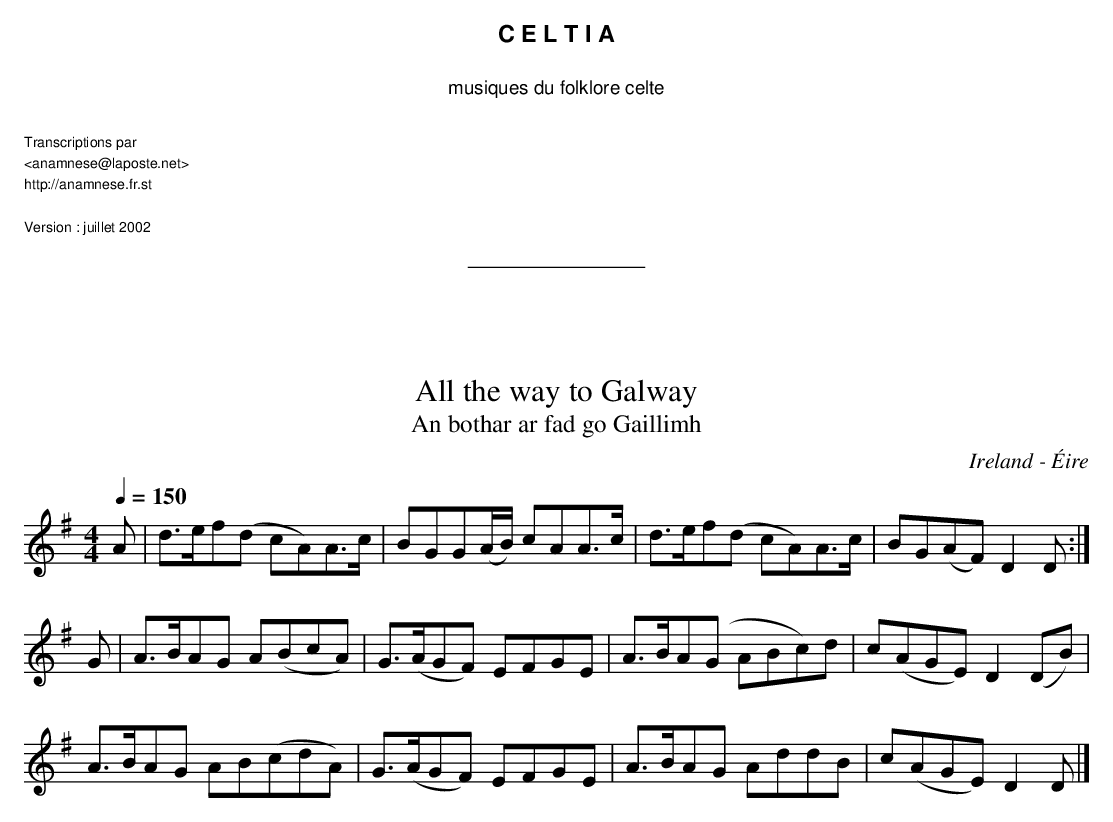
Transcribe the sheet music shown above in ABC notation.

X:1
T:All the way to Galway
T:An bothar ar fad go Gaillimh
O:Ireland - Éire
M:4/4
L:1/8
Q:1/4=150
K:G
A | d>ef(d cA)A>c | BGG(A/B/) cAA>c | d>ef(d cA)A>c | BG(AF) D2 D :|
G | A>BAG A(BcA) | G>(AGF) EFGE | A>BA(G ABc)d | c(AGE) D2 (DB) |
 A>BAG AB(cdA) | G>(AGF) EFGE | A>BAG AddB | c(AGE) D2 D |]
